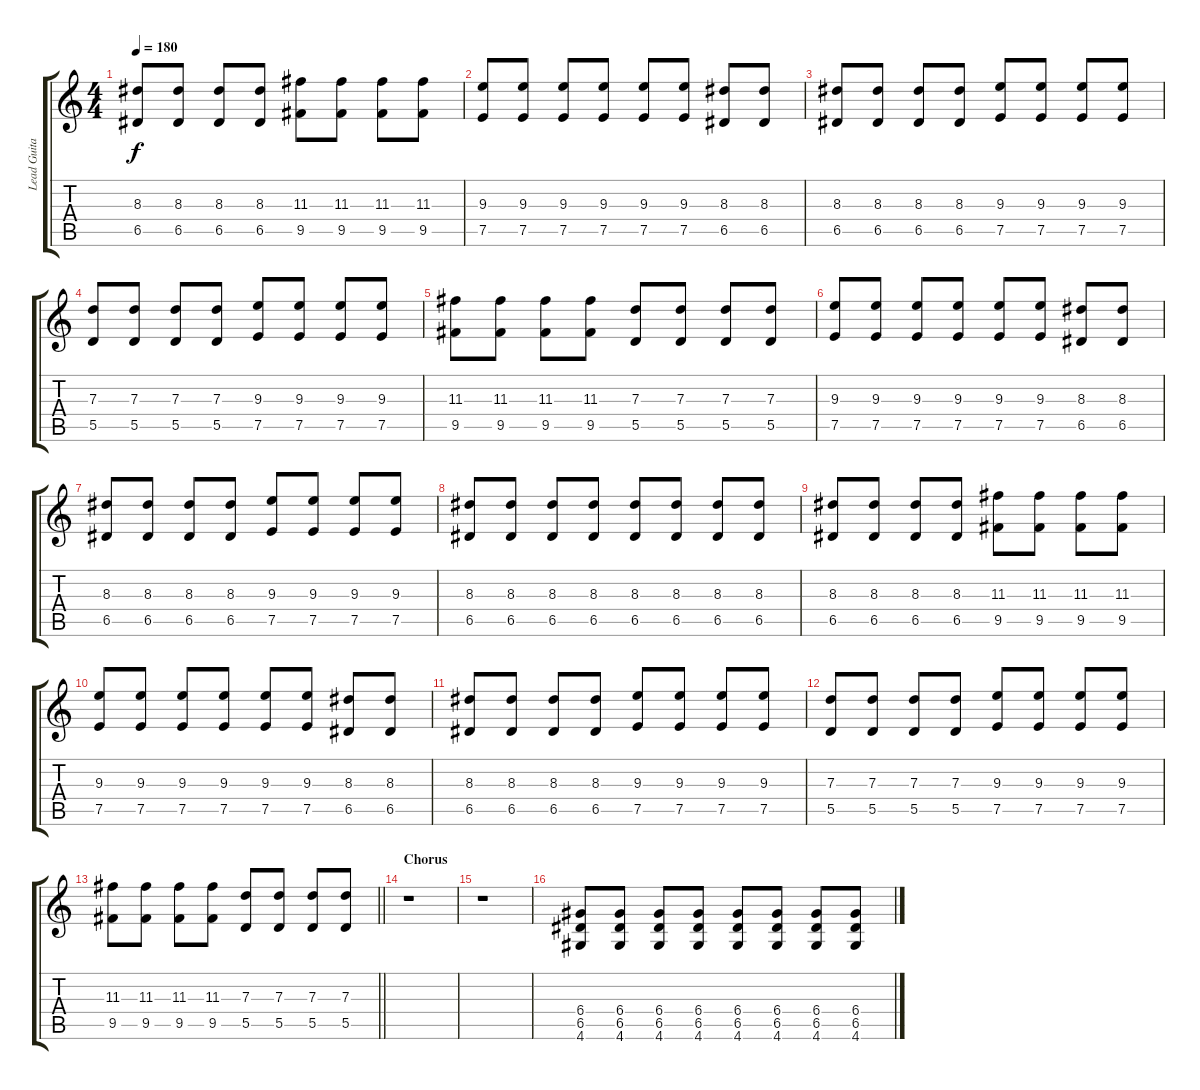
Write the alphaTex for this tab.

\track ("Lead Guitar (J.H. Park)" "Lead Guita") {instrument overdrivenguitar}
\staff {score tabs}
\tuning (E4 B3 G3 D3 A2 E2) {hide}
\ts (4 4)
\tempo 180
\clef g2
\ks c
(8.3 6.5).8{dy f} (8.3 6.5).8 (8.3 6.5).8 (8.3 6.5).8 (11.3 9.5).8 (11.3 9.5).8 (11.3 9.5).8 (11.3 9.5).8 |
(9.3 7.5).8 (9.3 7.5).8 (9.3 7.5).8 (9.3 7.5).8 (9.3 7.5).8 (9.3 7.5).8 (8.3 6.5).8 (8.3 6.5).8 |
(8.3 6.5).8 (8.3 6.5).8 (8.3 6.5).8 (8.3 6.5).8 (9.3 7.5).8 (9.3 7.5).8 (9.3 7.5).8 (9.3 7.5).8 |
(7.3 5.5).8 (7.3 5.5).8 (7.3 5.5).8 (7.3 5.5).8 (9.3 7.5).8 (9.3 7.5).8 (9.3 7.5).8 (9.3 7.5).8 |
(11.3 9.5).8 (11.3 9.5).8 (11.3 9.5).8 (11.3 9.5).8 (7.3 5.5).8 (7.3 5.5).8 (7.3 5.5).8 (7.3 5.5).8 |
(9.3 7.5).8 (9.3 7.5).8 (9.3 7.5).8 (9.3 7.5).8 (9.3 7.5).8 (9.3 7.5).8 (8.3 6.5).8 (8.3 6.5).8 |
(8.3 6.5).8 (8.3 6.5).8 (8.3 6.5).8 (8.3 6.5).8 (9.3 7.5).8 (9.3 7.5).8 (9.3 7.5).8 (9.3 7.5).8 |
(8.3 6.5).8 (8.3 6.5).8 (8.3 6.5).8 (8.3 6.5).8 (8.3 6.5).8 (8.3 6.5).8 (8.3 6.5).8 (8.3 6.5).8 |
(8.3 6.5).8 (8.3 6.5).8 (8.3 6.5).8 (8.3 6.5).8 (11.3 9.5).8 (11.3 9.5).8 (11.3 9.5).8 (11.3 9.5).8 |
(9.3 7.5).8 (9.3 7.5).8 (9.3 7.5).8 (9.3 7.5).8 (9.3 7.5).8 (9.3 7.5).8 (8.3 6.5).8 (8.3 6.5).8 |
(8.3 6.5).8 (8.3 6.5).8 (8.3 6.5).8 (8.3 6.5).8 (9.3 7.5).8 (9.3 7.5).8 (9.3 7.5).8 (9.3 7.5).8 |
(7.3 5.5).8 (7.3 5.5).8 (7.3 5.5).8 (7.3 5.5).8 (9.3 7.5).8 (9.3 7.5).8 (9.3 7.5).8 (9.3 7.5).8 |
\barLineRight lightlight
(11.3 9.5).8 (11.3 9.5).8 (11.3 9.5).8 (11.3 9.5).8 (7.3 5.5).8 (7.3 5.5).8 (7.3 5.5).8 (7.3 5.5).8 |
\section ("" "Chorus")
r.1 |
r.1 |
(6.4 6.5 4.6).8 (6.4 6.5 4.6).8 (6.4 6.5 4.6).8 (6.4 6.5 4.6).8 (6.4 6.5 4.6).8 (6.4 6.5 4.6).8 (6.4 6.5 4.6).8 (6.4 6.5 4.6).8
